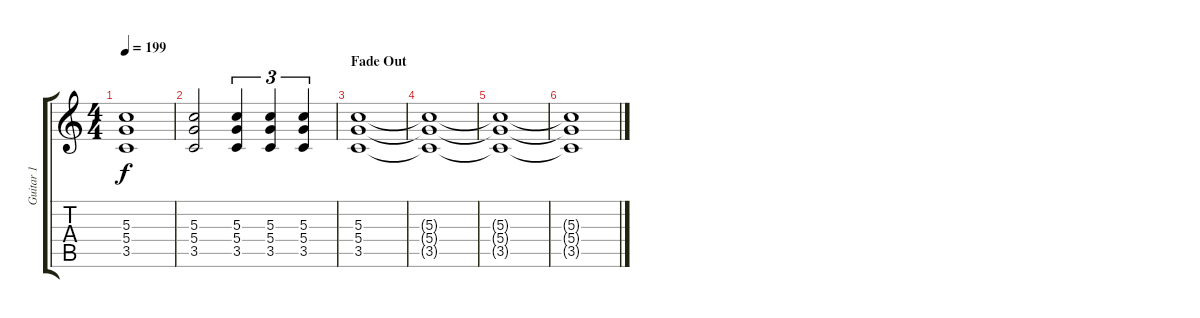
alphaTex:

\track ("Guitar 1" "Guitar 1") {instrument overdrivenguitar}
\staff {score tabs}
\tuning (E4 B3 G3 D3 A2 E2) {hide}
\ts (4 4)
\section ("" "")
\tempo 199
\clef g2
\ks c
(5.3 5.4 3.5).1{dy f} |
(5.3 5.4 3.5).2 (5.3 5.4 3.5).4{tu (3 2)} (5.3 5.4 3.5).4{tu (3 2)} (5.3 5.4 3.5).4{tu (3 2)} |
\section ("" "Fade Out")
(5.3 5.4 3.5).1{volume 0} |
(5.3{t} 5.4{t} 3.5{t}).1 |
(5.3{t} 5.4{t} 3.5{t}).1 |
(5.3{t} 5.4{t} 3.5{t}).1
